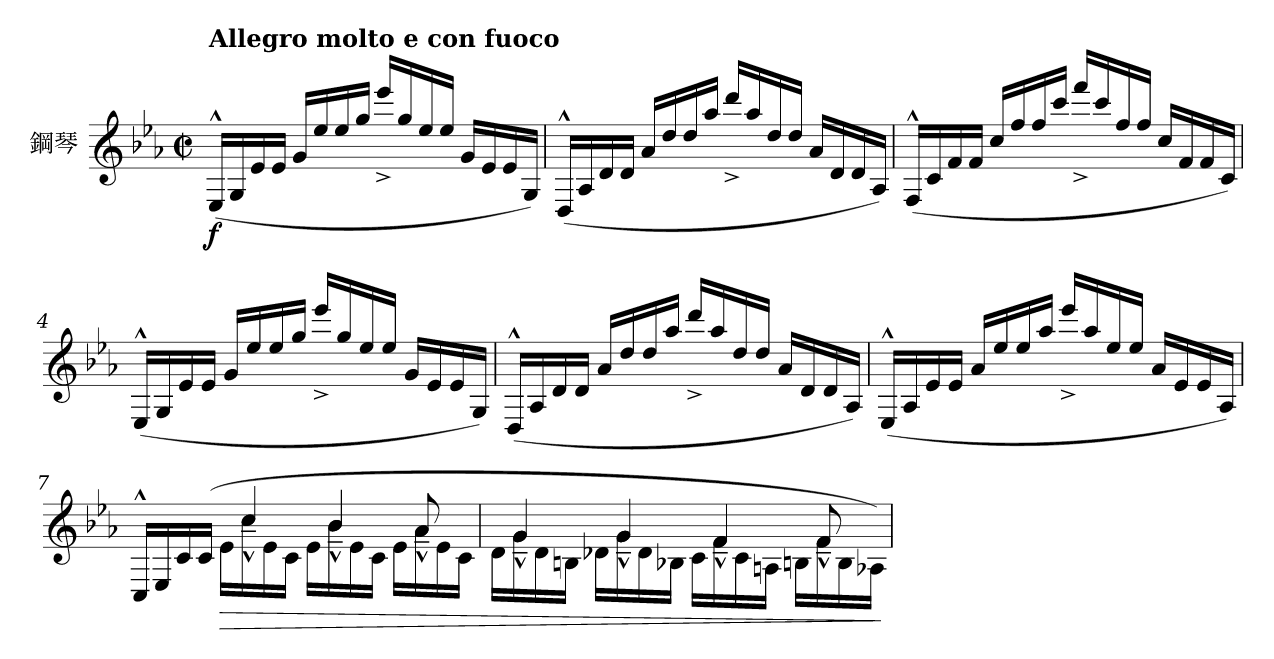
**kern	**dynam
*part1	*part1
*staff1	*staff1
*I"鋼琴	*
*clefG2	*
*k[b-e-a-]	*
*M2/2	*
*met(c|)	*
=1	=1
!LO:TX:a:B:t=Allegro molto e con fuoco	!
!	!LO:DY:b
(>16E-^^/LL	f
16G/	.
*MM152	*
16e-/	.
16e-/JJ	.
*MM156	*
16g/LL	.
16ee-/	.
*MM160	*
16ee-/	.
16gg/JJ	.
16eee-^/LL	.
16gg/	.
16ee-/	.
16ee-/JJ	.
16g/LL	.
16e-/	.
16e-/	.
16G/JJ)	.
=2	=2
(>16D^^/LL	.
16A-/	.
16d/	.
16d/JJ	.
16a-/LL	.
16dd/	.
16dd/	.
16aa-/JJ	.
16ddd^/LL	.
16aa-/	.
16dd/	.
16dd/JJ	.
16a-/LL	.
16d/	.
16d/	.
16A-/JJ)	.
!!LO:LB:g=z
=3	=3
(>16F^^/LL	.
16c/	.
16f/	.
16f/JJ	.
16cc/LL	.
16ff/	.
16ff/	.
16ccc/JJ	.
16fff^/LL	.
16ccc/	.
16ff/	.
16ff/JJ	.
16cc/LL	.
16f/	.
16f/	.
16c/JJ)	.
=4	=4
(>16E-^^/LL	.
16G/	.
16e-/	.
16e-/JJ	.
16g/LL	.
16ee-/	.
16ee-/	.
16gg/JJ	.
16eee-^/LL	.
16gg/	.
16ee-/	.
16ee-/JJ	.
16g/LL	.
16e-/	.
16e-/	.
16G/JJ)	.
!!LO:LB:g=z
=5	=5
(>16D^^/LL	.
16A-/	.
16d/	.
16d/JJ	.
16a-/LL	.
16dd/	.
16dd/	.
16aa-/JJ	.
16ddd^/LL	.
16aa-/	.
16dd/	.
16dd/JJ	.
16a-/LL	.
16d/	.
16d/	.
16A-/JJ)	.
=6	=6
(>16E-^^/LL	.
16A-/	.
16e-/	.
16e-/JJ	.
16a-/LL	.
16ee-/	.
16ee-/	.
16aa-/JJ	.
16eee-^/LL	.
16aa-/	.
16ee-/	.
16ee-/JJ	.
16a-/LL	.
16e-/	.
16e-/	.
16A-/JJ)	.
!!LO:LB:g=z
=7	=7
*MM156	*
*^	*
16C^^/LL	16ryy	.
*v	*v	*
16E-/	.
16c/	.
(>16c/JJ	.
!	!LO:HP:b
16e-\LL	>
*MM152	*
*^	*
16cc\	4cc~^^/	.
16e-\	.	.
16c\JJ	.	.
16e-\LL	.	.
16b-\	4b-~^^/	.
16e-\	.	.
16c\JJ	.	.
16e-\LL	.	.
16a-\	8a-~^^/	.
16e-\	.	.
16c\JJ	16ryy	.
=8	=8	=8
16d\LL	16ryy	.
*MM148	*	*
16g\	4g~^^/	.
16d\	.	.
16Bn\JJ	.	.
16d-X\LL	.	.
16g\	4g~^^/	.
16d-\	.	.
16B-X\JJ	.	.
16c\LL	.	.
*MM144	*	*
16f\	4f~^^/	.
16c\	.	.
16An\JJ	.	.
*MM140	*	*
16Bn\LL	.	.
16f\	8f~^^/	.
*MM136	*	*
16B\	.	.
16A-X\JJ)	16ryy	.
*v	*v	*
.	]
=	=
*-	*-
